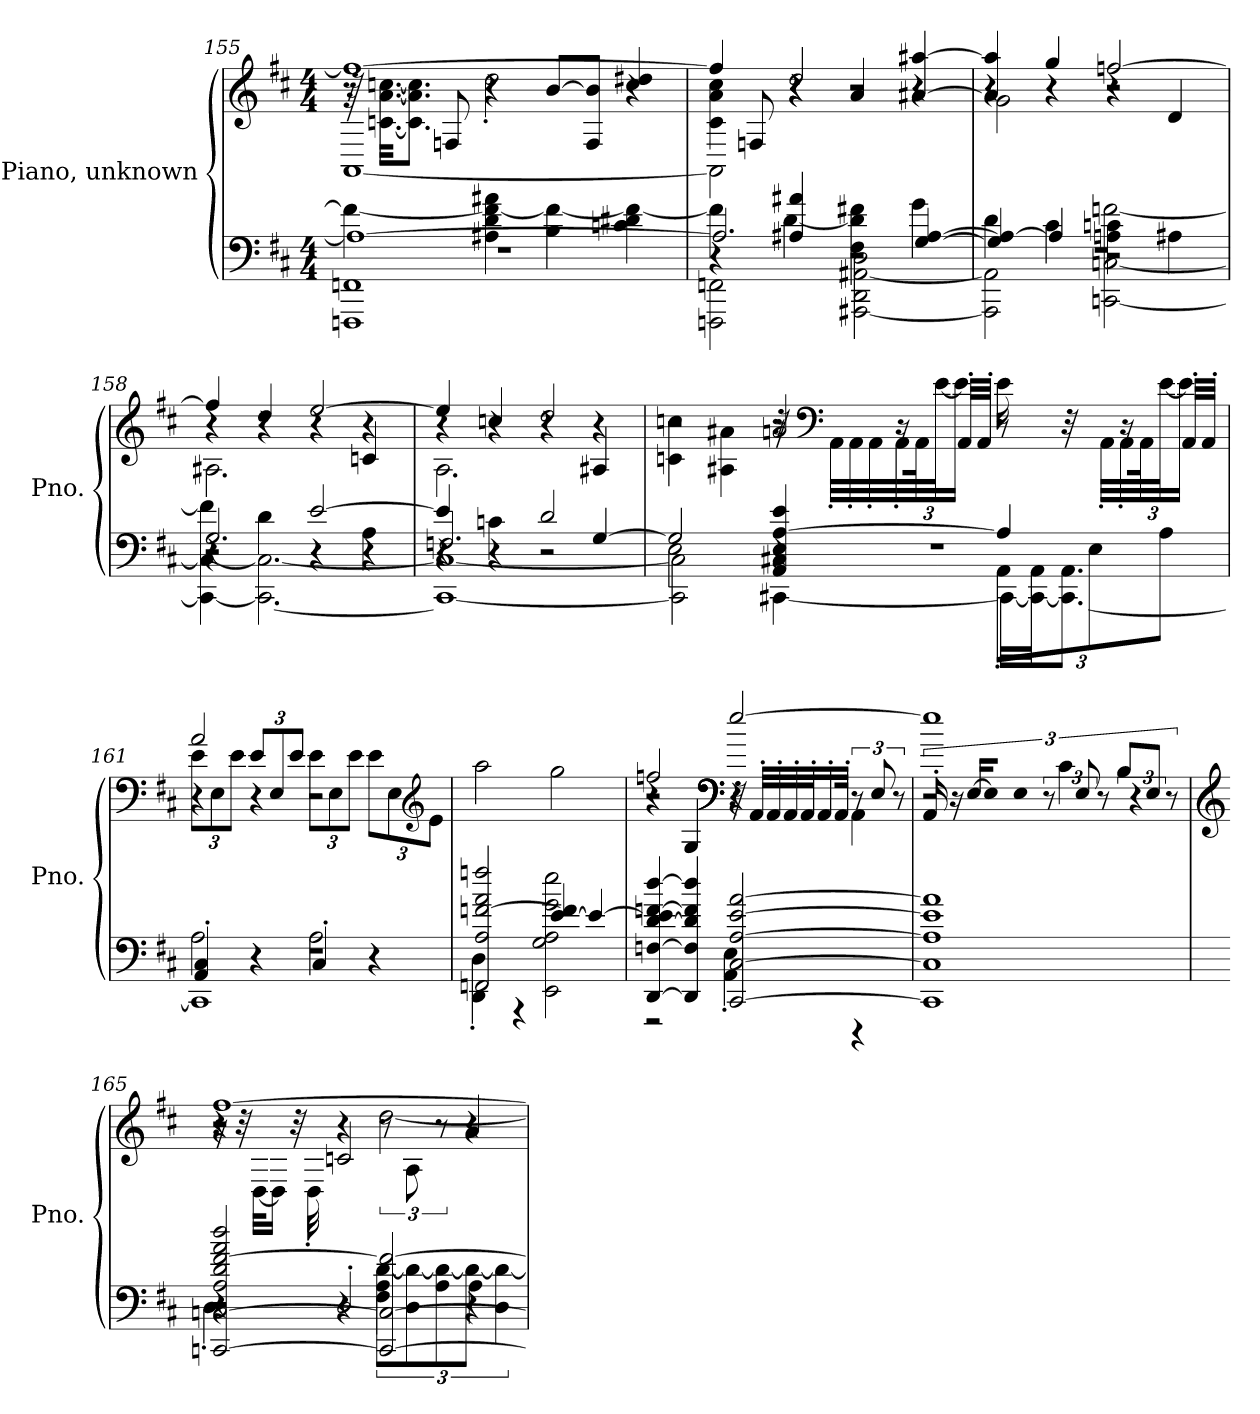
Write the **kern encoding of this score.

**kern	**kern
*part1	*part1
*staff2	*staff1
*I"Piano, unknown	*
*I'Pno.	*
!!LO:LB:g=z
*clefF4	*clefG2
*k[f#c#]	*k[f#c#]
*M4/4	*M4/4
=155	=155
*^	*^
*	*^	*	*^
*	*	*^	*	*	*^
1r	4f\_	1A_	1FFFn 1FFn	1ff_	64r	8r	[1AA
.	.	.	.	.	[32.cn\ [32.a\ [32.ccn\KKL	.	.
.	.	.	.	.	8.c\] 8.a\] 8.cc\]J	.	.
.	.	.	.	.	.	8Fn/	.
.	4A#X\ 4d\ 4f\_ 4a#X\	.	.	.	2dd'\	4r	.
.	4B\ 4f\_	.	.	.	.	[8b/L	.
.	.	.	.	.	.	8F/ 8b/]J	.
.	4cn\ 4d#X\ 4f\_	.	.	.	4r	4cc/ 4dd#X/	.
=156	=156	=156	=156	=156	=156	=156	=156
4r	4f\]	2.A/]	2FFFn\ 2FFn\	4ff/]	4c#\ 4a\ 4cc#\	8r	2AA\]
.	.	.	.	.	.	8Fn/	.
4A#X/ 4a#X/	[4d\	.	.	2dd/	4r	4r	.
2r	4F#\ 4d\] 4f#X\	.	[2AAA#X\ 2DD\ [2AA#X\ 2D\	.	2r	4a/	2r
.	4g\	[4G/ [4A#/	.	[4a#X/ [4aa#X/	.	4r	.
*	*	*	*	*	*	*v	*v
=157	=157	=157	=157	=157	=157	=157
1r	4d\	4G/] 4A#/_	2AAA#\] 2AA#\]	4a#/] 4aa#/]	4r	2g\
.	4c#\	4A#/]	.	4r	4gg/	.
.	4An\ 4cn\	2r	[2CCn\ [2Cn\ [2fn\	[2ffn/	4r	2r
.	4A#X\	.	.	.	4d/	.
=158	=158	=158	=158	=158	=158	=158
2r	4r	2.G/	4CC\_ 4C\_ 4f\]	4ff/]	4r	2.A#X\
.	4d\	.	2.CC\_ 2.C\_	4r	4dd/	.
[2e/	4r	.	.	[2ee/	4r	.
.	4A\	4r	.	.	4cn/	4r
!!LO:PB:g=z	!!	!!
=159	=159	=159	=159	=159	=159	=159
4e/]	4r	2.Fn/	1CC_ 1C_	4ee/]	4r	2.A\
4r	4cn\	.	.	4r	4ccn/	.
2d/	2r	.	.	2dd/	4r	.
.	.	[4G/	.	.	4A#X/	4r
=160	=160	=160	=160	=160	=160	=160
1r	2E\	2G/]	2CC\] 2C\]	2r	4cn\ 4ccn\	2r
.	.	.	.	.	4A#X\ 4a#X\	.
.	4r	4AA/ 4C#X/ 4E/ [4A/ 4e/	[4CC#X\	2an/	32r	8r
*	*	*	*	*clefF4	*	*
.	.	.	.	.	32AA'\LLL	.
.	.	.	.	.	32AA'\	.
.	.	.	.	.	32AA'\	.
.	.	.	.	.	32AA'\	16r
*	*	*	*	*	*Xbrackettup	*
.	.	.	.	.	96AA\K	.
.	.	.	.	.	[48e\J	.
.	.	.	.	.	16e\JJ]	32AA'/LLL
.	.	.	.	.	.	32AA'/JJJ
*	*Xbrackettup	*	*	*	*	*
.	12AA'\L	4A/]	32CC#\LLL_	.	16e\	8r
.	.	.	32CC#\_ 32AA\JJ	.	.	.
.	.	.	8.CC#\_ 8.AA\J	.	32r	.
.	12E\	.	.	.	.	.
.	.	.	.	.	32AA'\LLL	.
.	.	.	.	.	32AA'\	16r
.	.	.	.	.	96AA\K	.
.	12A\J	.	.	.	[48e\J	.
.	.	.	.	.	16e\JJ]	32AA'/LLL
.	.	.	.	.	.	32AA'/JJJ
!!LO:LB:g=z	!!	!!
=161	=161	=161	=161	=161	=161	=161
1r	2A\	4AA/' 4C#/'	1CC#]	2a/	12e\L	4r
.	.	.	.	.	12E\	.
.	.	.	.	.	12e\J	.
.	.	4r	.	.	4r	12e/L
.	.	.	.	.	.	12E/
.	.	.	.	.	.	12e/J
.	2A\	4C#'/	.	2r	12e\L	2r
.	.	.	.	.	12E\	.
.	.	.	.	.	12e\J	.
.	.	4r	.	.	12e\L	.
.	.	.	.	.	12E\	.
*	*	*	*	*clefG2	*	*
.	.	.	.	.	12e\J	.
*	*v	*v	*v	*	*	*
*	*	*v	*v	*v
=162	=162	=162
2FFn/ 2A/ [2fn/ 2a/ 2ffn/	4DD\' 4D\'	2aa\
.	4r	.
[4e/ 4f/]	2EE\ 2G\ 2A\ 2g\ 2ee\	2gg\
4e/_	.	.
=163	=163	=163
*	*	*^
*	*	*	*^
[4DD/ [4Fn/ [4d/ 4e/] [4fn/ [4dd/	2r	2ffn/	2r	4r
4DD/] 4F/] 4d/] 4f/] 4dd/]	.	.	.	4G/
*	*	*clefF4	*	*
[2CC#/ [2C#/ [2A/ [2e/ [2a/	4AA\' 4E\'	[2ee/	4r	32r
.	.	.	.	32AA'/LLL
.	.	.	.	32AA'/
.	.	.	.	32AA'/
.	.	.	.	32AA'/J
.	.	.	.	16AA'/
.	.	.	.	32AA'/JJk
*	*	*	*	*brackettup
.	4r	.	4AA\	12r
.	.	.	.	12E/
.	.	.	.	12r
*v	*v	*	*	*
!!LO:LB:g=z	!!	!!
=164	=164	=164	=164
1CC#] 1C#] 1A] 1e] 1a]	1ee]	2r	24AA'/
.	.	.	24r
.	.	.	[24E/KL
.	.	.	8E/J]
.	.	.	4E/
.	.	4c#\	12r
.	.	.	12E/
.	.	.	12r
.	.	4r	12B/L
.	.	.	12E/J
.	.	.	12r
*	*v	*v	*v
=165	=165
*	*clefG2
*^	*^
*	*^	*	*^
*	*	*^	*	*	*^
[2CCn/ [2Cn/ 2A/ 2d/ [2f#/ 2a/ 2dd/	2r	4r	4D'\	[1ff#	16r	4r	2r
.	.	.	.	.	32r	.	.
.	.	.	.	.	[32D\KLL	.	.
.	.	.	.	.	16D\JJ]	.	.
.	.	.	.	.	32r	.	.
.	.	.	.	.	32D'\	.	.
.	.	2D'/	4r	.	4r	2cn/	.
*	*brackettup	*	*	*	*	*	*
2CC/_ 2C/_ 2f#/_	12A\ [12d\L	.	4F#\	.	12r	.	[2dd\
.	12D\ 12d\_	.	.	.	12A\	.	.
.	12A\ 12d\_	.	.	.	12r	.	.
.	12d\J_	4r	4A\	.	4r	4a/	.
.	6D\ 6d\_	.	.	.	.	.	.
*v	*v	*v	*v	*	*	*	*
*	*v	*v	*v	*v
=	=
*-	*-
